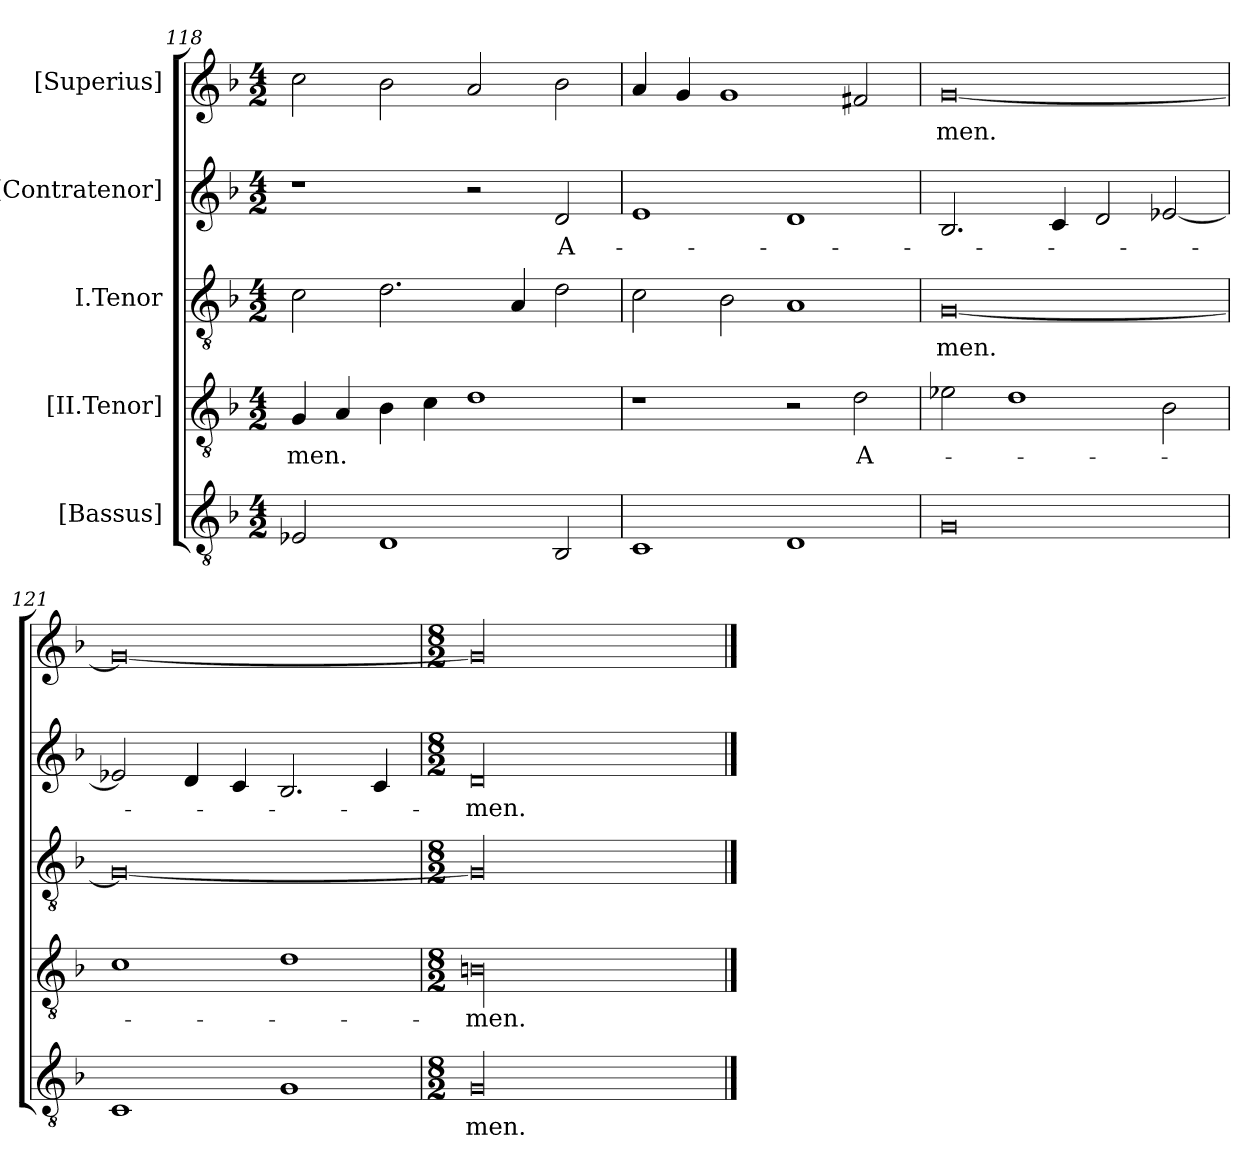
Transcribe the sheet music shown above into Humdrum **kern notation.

**kern	**text	**kern	**text	**kern	**text	**kern	**text	**kern	**text
*part5	*part5	*part4	*part4	*part3	*part3	*part2	*part2	*part1	*part1
*staff5	*staff5	*staff4	*staff4	*staff3	*staff3	*staff2	*staff2	*staff1	*staff1
*I"[Bassus]	*	*I"[II.Tenor]	*	*I"I.Tenor	*	*I"[Contratenor]	*	*I"[Superius]	*
*clefGv2	*	*clefGv2	*	*clefGv2	*	*clefG2	*	*clefG2	*
*k[b-]	*	*k[b-]	*	*k[b-]	*	*k[b-]	*	*k[b-]	*
*M4/2	*	*M4/2	*	*M4/2	*	*M4/2	*	*M4/2	*
=118	=118	=118	=118	=118	=118	=118	=118	=118	=118
2E-X/	.	4G/	-men.	2c\	.	1r	.	2cc\	.
.	.	4A/	.	.	.	.	.	.	.
1D/	.	4B-\	.	2.d\	.	.	.	2b-\	.
.	.	4c\	.	.	.	.	.	.	.
.	.	1d\	.	.	.	2r	.	2a/	.
.	.	.	.	4A/	.	.	.	.	.
2BB-/	.	.	.	2d\	.	2d/	A-	2b-\	.
=119	=119	=119	=119	=119	=119	=119	=119	=119	=119
1C/	.	1r	.	2c\	.	1e/	.	4a/	.
.	.	.	.	.	.	.	.	4g/	.
.	.	.	.	2B-\	.	.	.	1g/	.
1D/	.	2r	.	1A/	.	1d/	.	.	.
.	.	2d\	A-	.	.	.	.	2f#X/	.
=120	=120	=120	=120	=120	=120	=120	=120	=120	=120
0G/	.	2e-X\	.	[0G/	-men.	2.B-/	.	[0g/	-men.
.	.	1d\	.	.	.	.	.	.	.
.	.	.	.	.	.	4c/	.	.	.
.	.	.	.	.	.	2d/	.	.	.
.	.	2B-\	.	.	.	[2e-X/	.	.	.
=121	=121	=121	=121	=121	=121	=121	=121	=121	=121
1C/	.	1c\	.	0G/_	.	2e-X/]	.	0g/_	.
.	.	.	.	.	.	4d/	.	.	.
.	.	.	.	.	.	4c/	.	.	.
1G/	.	1d\	.	.	.	2.B-/	.	.	.
.	.	.	.	.	.	4c/	.	.	.
=122	=122	=122	=122	=122	=122	=122	=122	=122	=122
*M8/2	*	*M8/2	*	*M8/2	*	*M8/2	*	*M8/2	*
00G/	-men.	00Bn\	-men.	00G/]	.	00d/	-men.	00g/]	.
==	==	==	==	==	==	==	==	==	==
*-	*-	*-	*-	*-	*-	*-	*-	*-	*-
